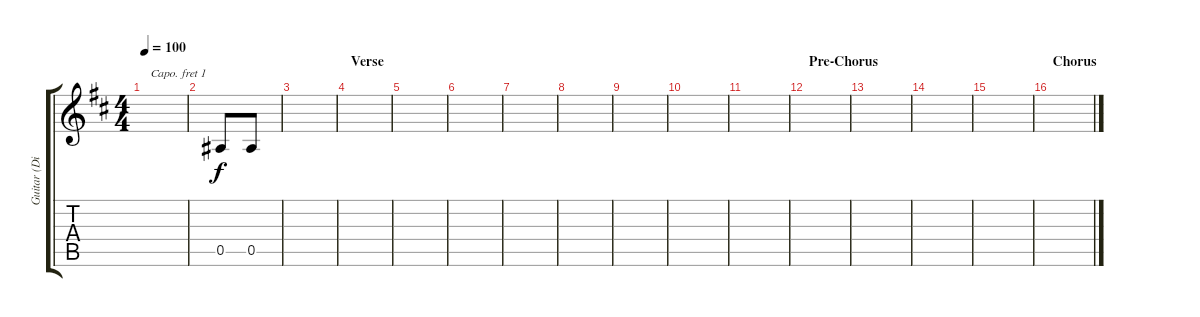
\track ("Guitar (Dist)" "Guitar (Di") {instrument overdrivenguitar}
\staff {score tabs}
\capo 1
\tuning (E4 B3 G3 D3 A2 E2) {hide}
\ts (4 4)
\tempo 100
\clef g2
\ks d
|
0.5.8 0.5.8 |
|
\section ("" "Verse")
|
|
|
|
|
|
|
|
\section ("" "Pre-Chorus")
|
|
|
|
\section ("" "Chorus")
